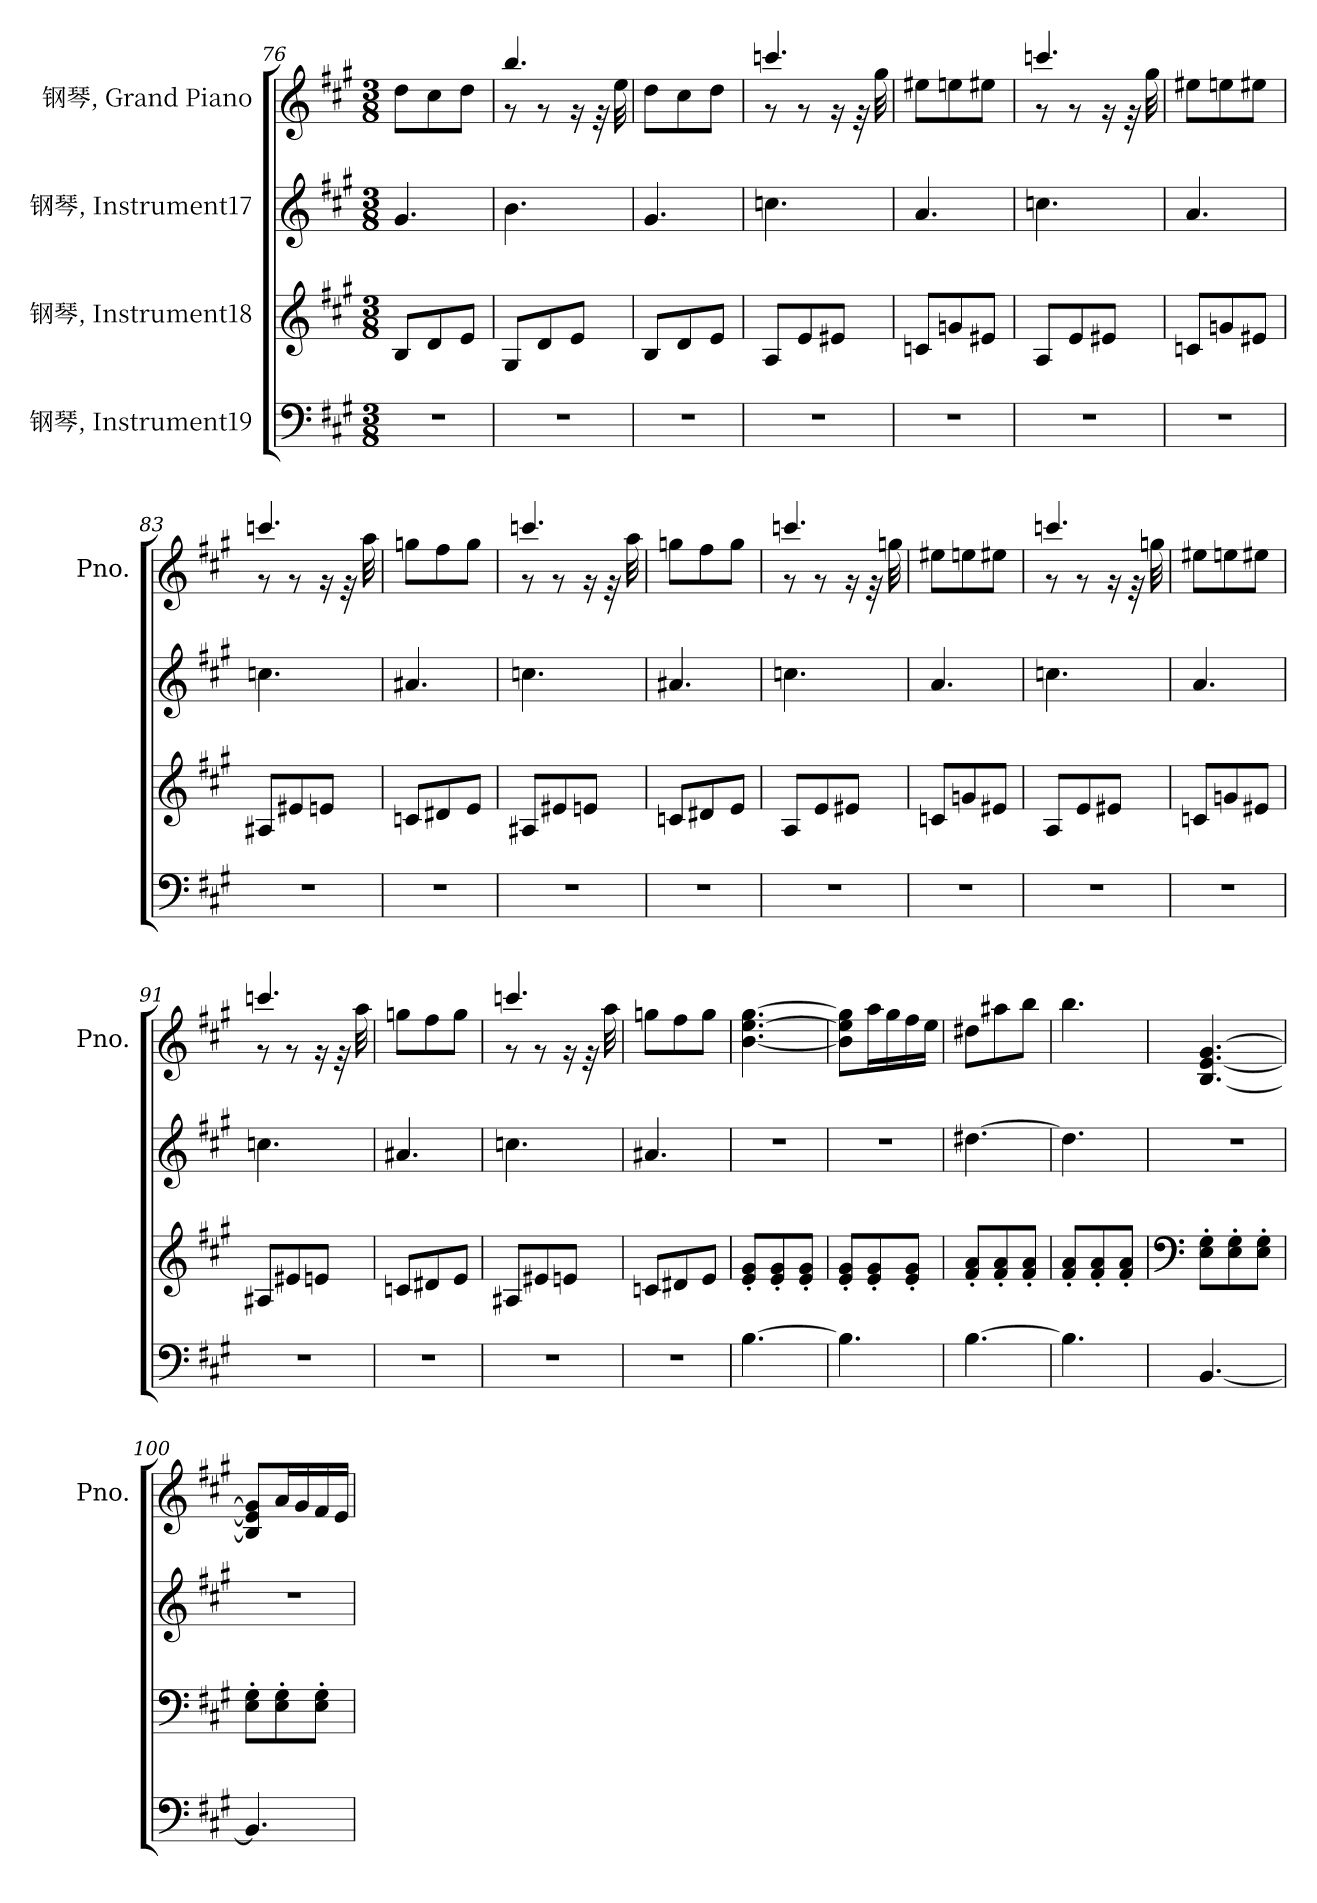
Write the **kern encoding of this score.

**kern	**kern	**kern	**kern
*part4	*part3	*part2	*part1
*staff4	*staff3	*staff2	*staff1
*I"钢琴, Instrument19	*I"钢琴, Instrument18	*I"钢琴, Instrument17	*I"钢琴, Grand Piano
*	*	*	*I'Pno.
*clefF4	*clefG2	*clefG2	*clefG2
*k[f#c#g#]	*k[f#c#g#]	*k[f#c#g#]	*k[f#c#g#]
*M3/8	*M3/8	*M3/8	*M3/8
=76	=76	=76	=76
4.r	8B/L	4.g#/	8dd\L
.	8d/	.	8cc#\
.	8e/J	.	8dd\J
=77	=77	=77	=77
*	*	*	*^
4.r	8G#/L	4.b\	4.bb/	8r
.	8d/	.	.	8r
.	8e/J	.	.	16r
.	.	.	.	32r
.	.	.	.	32ee\
*	*	*	*v	*v
=78	=78	=78	=78
4.r	8B/L	4.g#/	8dd\L
.	8d/	.	8cc#\
.	8e/J	.	8dd\J
=79	=79	=79	=79
*	*	*	*^
4.r	8A/L	4.ccn\	4.cccn/	8r
.	8e/	.	.	8r
.	8e#X/J	.	.	16r
.	.	.	.	32r
.	.	.	.	32gg#\
*	*	*	*v	*v
=80	=80	=80	=80
4.r	8cn/L	4.a/	8ee#X\L
.	8gn/	.	8een\
.	8e#X/J	.	8ee#X\J
=81	=81	=81	=81
*	*	*	*^
4.r	8A/L	4.ccn\	4.cccn/	8r
.	8e/	.	.	8r
.	8e#X/J	.	.	16r
.	.	.	.	32r
.	.	.	.	32gg#\
*	*	*	*v	*v
!!LO:PB:g=z
=82	=82	=82	=82
4.r	8cn/L	4.a/	8ee#X\L
.	8gn/	.	8een\
.	8e#X/J	.	8ee#X\J
=83	=83	=83	=83
*	*	*	*^
4.r	8A#X/L	4.ccn\	4.cccn/	8r
.	8e#X/	.	.	8r
.	8en/J	.	.	16r
.	.	.	.	32r
.	.	.	.	32aa\
*	*	*	*v	*v
=84	=84	=84	=84
4.r	8cn/L	4.a#X/	8ggn\L
.	8d#X/	.	8ff#\
.	8e/J	.	8gg\J
=85	=85	=85	=85
*	*	*	*^
4.r	8A#X/L	4.ccn\	4.cccn/	8r
.	8e#X/	.	.	8r
.	8en/J	.	.	16r
.	.	.	.	32r
.	.	.	.	32aa\
*	*	*	*v	*v
=86	=86	=86	=86
4.r	8cn/L	4.a#X/	8ggn\L
.	8d#X/	.	8ff#\
.	8e/J	.	8gg\J
=87	=87	=87	=87
*	*	*	*^
4.r	8A/L	4.ccn\	4.cccn/	8r
.	8e/	.	.	8r
.	8e#X/J	.	.	16r
.	.	.	.	32r
.	.	.	.	32ggn\
*	*	*	*v	*v
!!LO:LB:g=z
=88	=88	=88	=88
4.r	8cn/L	4.a/	8ee#X\L
.	8gn/	.	8een\
.	8e#X/J	.	8ee#X\J
=89	=89	=89	=89
*	*	*	*^
4.r	8A/L	4.ccn\	4.cccn/	8r
.	8e/	.	.	8r
.	8e#X/J	.	.	16r
.	.	.	.	32r
.	.	.	.	32ggn\
*	*	*	*v	*v
=90	=90	=90	=90
4.r	8cn/L	4.a/	8ee#X\L
.	8gn/	.	8een\
.	8e#X/J	.	8ee#X\J
=91	=91	=91	=91
*	*	*	*^
4.r	8A#X/L	4.ccn\	4.cccn/	8r
.	8e#X/	.	.	8r
.	8en/J	.	.	16r
.	.	.	.	32r
.	.	.	.	32aa\
*	*	*	*v	*v
=92	=92	=92	=92
4.r	8cn/L	4.a#X/	8ggn\L
.	8d#X/	.	8ff#\
.	8e/J	.	8gg\J
=93	=93	=93	=93
*	*	*	*^
4.r	8A#X/L	4.ccn\	4.cccn/	8r
.	8e#X/	.	.	8r
.	8en/J	.	.	16r
.	.	.	.	32r
.	.	.	.	32aa\
*	*	*	*v	*v
!!LO:LB:g=z
=94	=94	=94	=94
4.r	8cn/L	4.a#X/	8ggn\L
.	8d#X/	.	8ff#\
.	8e/J	.	8gg\J
=95	=95	=95	=95
[4.B\	8e/' 8g#/'L	4.r	[4.b\ [4.ee\ [4.gg#\
.	8e/' 8g#/'	.	.
.	8e/' 8g#/'J	.	.
=96	=96	=96	=96
4.B\]	8e/' 8g#/'L	4.r	8b\] 8ee\] 8gg#\]L
.	8e/' 8g#/'	.	16aa\L
.	.	.	16gg#\
.	8e/' 8g#/'J	.	16ff#\
.	.	.	16ee\JJ
=97	=97	=97	=97
[4.B\	8f#/' 8a/'L	[4.dd#X\	8dd#X\L
.	8f#/' 8a/'	.	8aa#X\
.	8f#/' 8a/'J	.	8bb\J
=98	=98	=98	=98
4.B\]	8f#/' 8a/'L	4.dd#\]	4.bb\
.	8f#/' 8a/'	.	.
.	8f#/' 8a/'J	.	.
=99	=99	=99	=99
*	*clefF4	*	*
[4.BB/	8E\' 8G#\'L	4.r	[4.B/ [4.e/ [4.g#/
.	8E\' 8G#\'	.	.
.	8E\' 8G#\'J	.	.
=100	=100	=100	=100
4.BB/]	8E\' 8G#\'L	4.r	8B/] 8e/] 8g#/]L
.	8E\' 8G#\'	.	16a/L
.	.	.	16g#/
.	8E\' 8G#\'J	.	16f#/
.	.	.	16e/JJ
=	=	=	=
*-	*-	*-	*-
